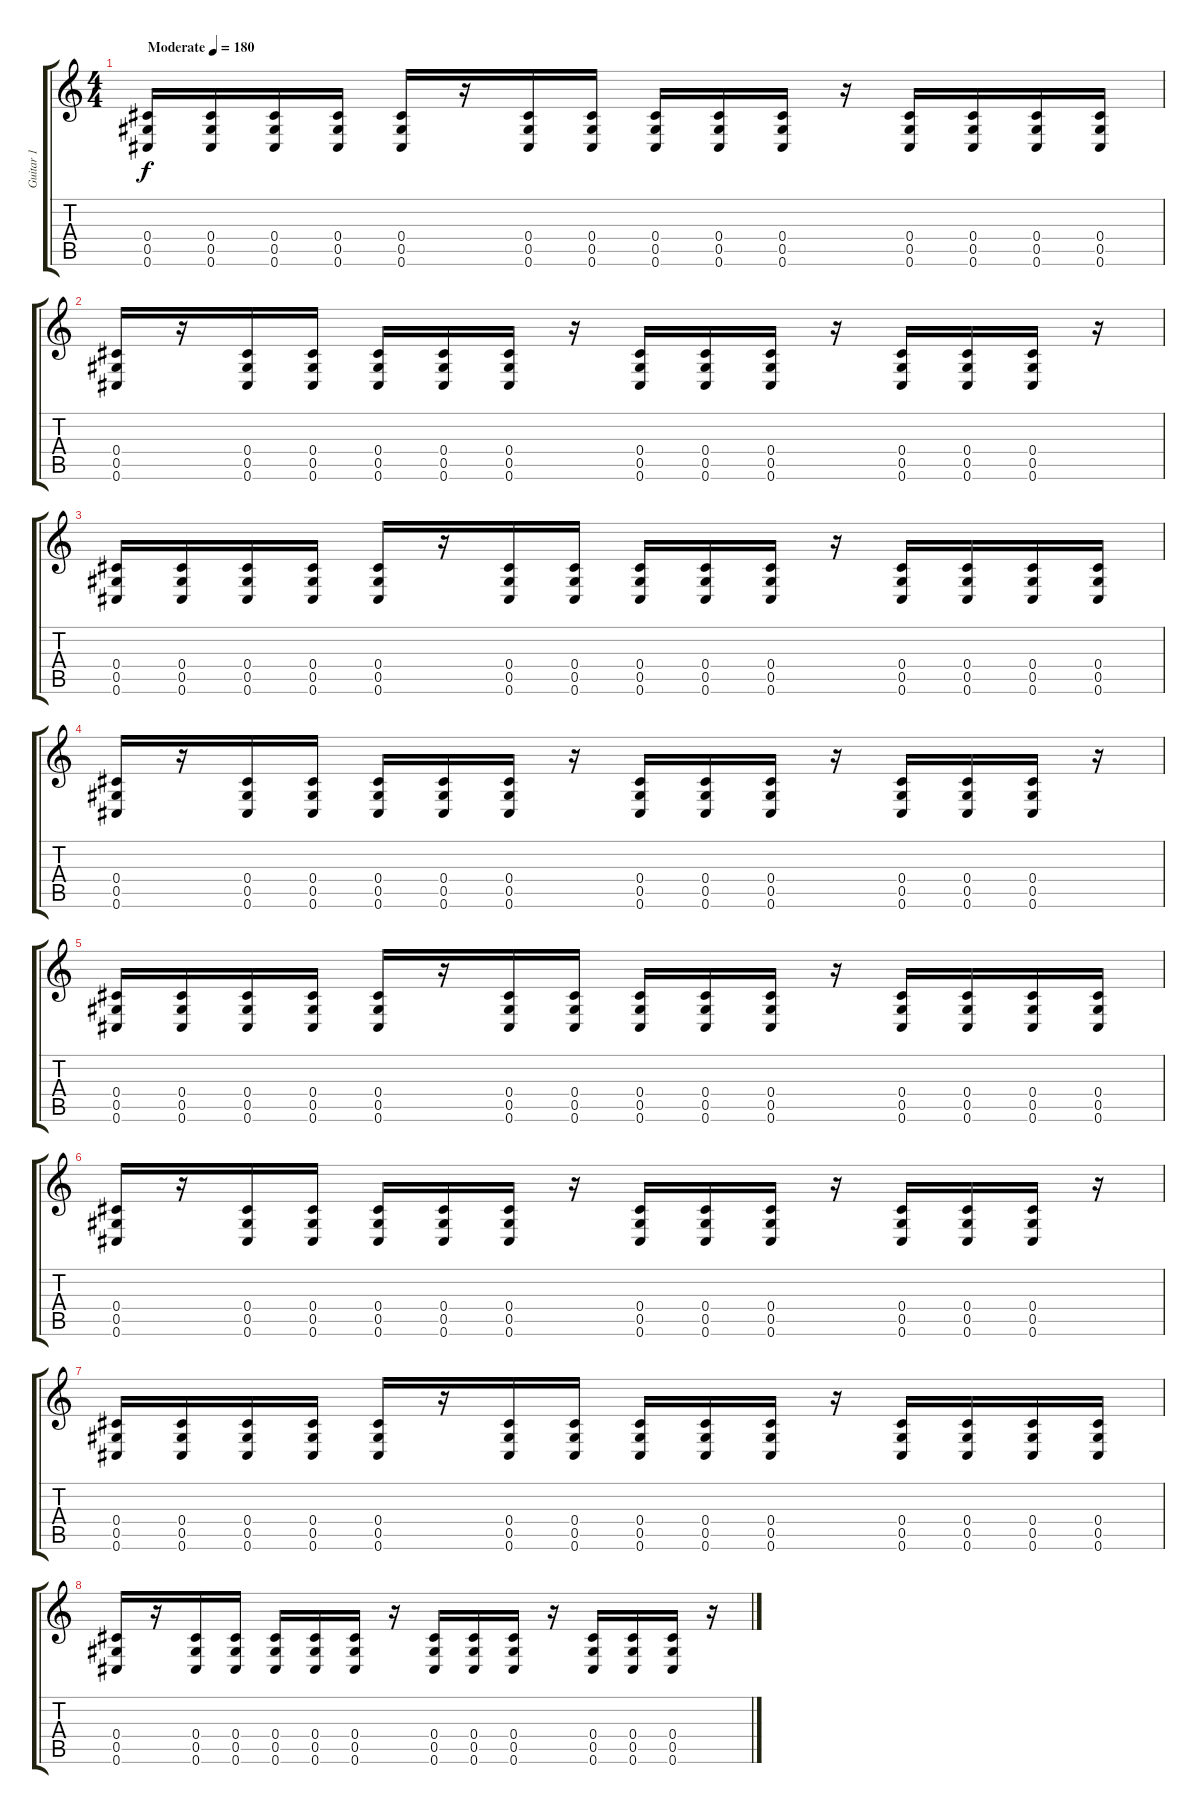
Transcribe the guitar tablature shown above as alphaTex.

\track ("Guitar 1" "Guitar 1") {instrument overdrivenguitar}
\staff {score tabs}
\tuning (E4 Bb3 Gb3 Db3 Ab2 Db2) {hide}
\ts (4 4)
\tempo (180 "Moderate")
\clef g2
\ks c
(0.4 0.5 0.6).16{dy f instrument overdrivenguitar} (0.4 0.5 0.6).16 (0.4 0.5 0.6).16 (0.4 0.5 0.6).16 (0.4 0.5 0.6).16 r.16 (0.4 0.5 0.6).16 (0.4 0.5 0.6).16 (0.4 0.5 0.6).16 (0.4 0.5 0.6).16 (0.4 0.5 0.6).16 r.16 (0.4 0.5 0.6).16 (0.4 0.5 0.6).16 (0.4 0.5 0.6).16 (0.4 0.5 0.6).16 |
(0.4 0.5 0.6).16 r.16 (0.4 0.5 0.6).16 (0.4 0.5 0.6).16 (0.4 0.5 0.6).16 (0.4 0.5 0.6).16 (0.4 0.5 0.6).16 r.16 (0.4 0.5 0.6).16 (0.4 0.5 0.6).16 (0.4 0.5 0.6).16 r.16 (0.4 0.5 0.6).16 (0.4 0.5 0.6).16 (0.4 0.5 0.6).16 r.16 |
(0.4 0.5 0.6).16 (0.4 0.5 0.6).16 (0.4 0.5 0.6).16 (0.4 0.5 0.6).16 (0.4 0.5 0.6).16 r.16 (0.4 0.5 0.6).16 (0.4 0.5 0.6).16 (0.4 0.5 0.6).16 (0.4 0.5 0.6).16 (0.4 0.5 0.6).16 r.16 (0.4 0.5 0.6).16 (0.4 0.5 0.6).16 (0.4 0.5 0.6).16 (0.4 0.5 0.6).16 |
(0.4 0.5 0.6).16 r.16 (0.4 0.5 0.6).16 (0.4 0.5 0.6).16 (0.4 0.5 0.6).16 (0.4 0.5 0.6).16 (0.4 0.5 0.6).16 r.16 (0.4 0.5 0.6).16 (0.4 0.5 0.6).16 (0.4 0.5 0.6).16 r.16 (0.4 0.5 0.6).16 (0.4 0.5 0.6).16 (0.4 0.5 0.6).16 r.16 |
(0.4 0.5 0.6).16 (0.4 0.5 0.6).16 (0.4 0.5 0.6).16 (0.4 0.5 0.6).16 (0.4 0.5 0.6).16 r.16 (0.4 0.5 0.6).16 (0.4 0.5 0.6).16 (0.4 0.5 0.6).16 (0.4 0.5 0.6).16 (0.4 0.5 0.6).16 r.16 (0.4 0.5 0.6).16 (0.4 0.5 0.6).16 (0.4 0.5 0.6).16 (0.4 0.5 0.6).16 |
(0.4 0.5 0.6).16 r.16 (0.4 0.5 0.6).16 (0.4 0.5 0.6).16 (0.4 0.5 0.6).16 (0.4 0.5 0.6).16 (0.4 0.5 0.6).16 r.16 (0.4 0.5 0.6).16 (0.4 0.5 0.6).16 (0.4 0.5 0.6).16 r.16 (0.4 0.5 0.6).16 (0.4 0.5 0.6).16 (0.4 0.5 0.6).16 r.16 |
(0.4 0.5 0.6).16 (0.4 0.5 0.6).16 (0.4 0.5 0.6).16 (0.4 0.5 0.6).16 (0.4 0.5 0.6).16 r.16 (0.4 0.5 0.6).16 (0.4 0.5 0.6).16 (0.4 0.5 0.6).16 (0.4 0.5 0.6).16 (0.4 0.5 0.6).16 r.16 (0.4 0.5 0.6).16 (0.4 0.5 0.6).16 (0.4 0.5 0.6).16 (0.4 0.5 0.6).16 |
(0.4 0.5 0.6).16 r.16 (0.4 0.5 0.6).16 (0.4 0.5 0.6).16 (0.4 0.5 0.6).16 (0.4 0.5 0.6).16 (0.4 0.5 0.6).16 r.16 (0.4 0.5 0.6).16 (0.4 0.5 0.6).16 (0.4 0.5 0.6).16 r.16 (0.4 0.5 0.6).16 (0.4 0.5 0.6).16 (0.4 0.5 0.6).16 r.16
